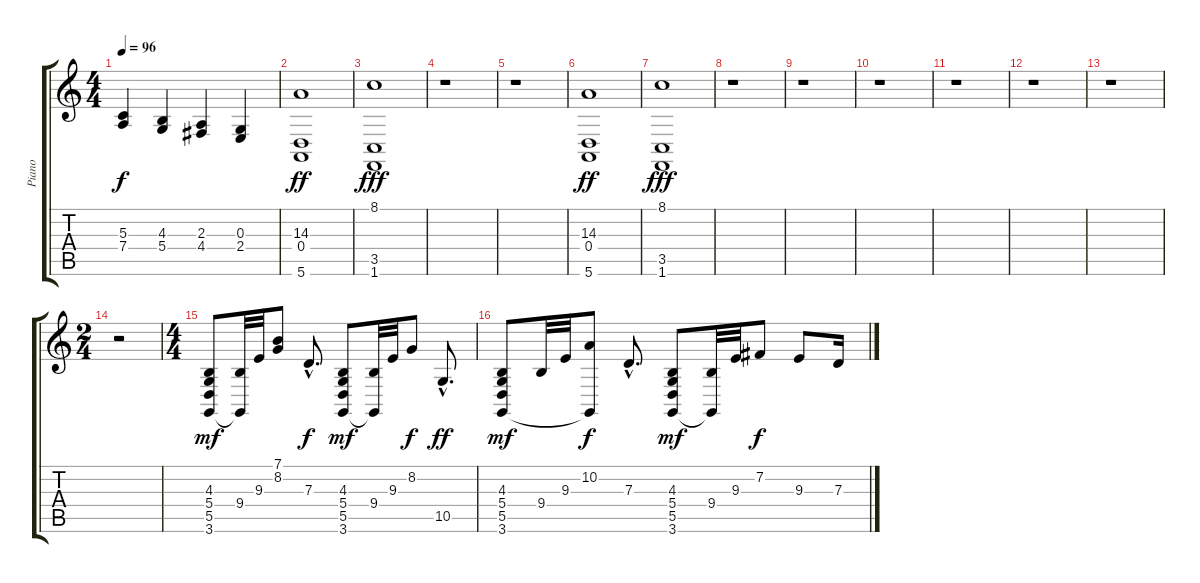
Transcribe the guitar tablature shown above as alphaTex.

\track ("Piano" "Piano") {instrument acousticgrandpiano}
\staff {score tabs}
\tuning (E4 B3 G3 D3 A2 E2) {hide}
\ts (4 4)
\tempo 96
\clef g2
\ks c
(5.3 7.4).4{dy f} (4.3 5.4).4 (2.3 4.4).4 (0.3 2.4).4 |
(14.3 0.4 5.6).1{dy ff} |
(8.1 3.5 1.6).1{dy fff} |
r.1 |
r.1 |
(14.3 0.4 5.6).1{dy ff} |
(8.1 3.5 1.6).1{dy fff} |
r.1 |
r.1 |
r.1 |
r.1 |
r.1 |
r.1 |
\ts (2 4)
r.2 |
\ts (4 4)
(4.3 5.4 5.5 3.6).8{dy mf volume 9} (9.4 3.6{t}).32 9.3.32 (7.1 8.2).8 7.3{hac}.8{d dy f} (4.3 5.4 5.5 3.6).8{dy mf} (9.4 3.6{t}).32 9.3.32 8.2.8{dy f} 10.5{hac}.8{d dy ff} |
(4.3 5.4 5.5 3.6).8{dy mf} 9.4.32 9.3.32 (10.2 3.6{t}).8{dy f} 7.3{hac}.8{d} (4.3 5.4 5.5 3.6).8{dy mf} (9.4 3.6{t}).32 9.3.32 7.2.8{dy f} 9.3.8 7.3.16
